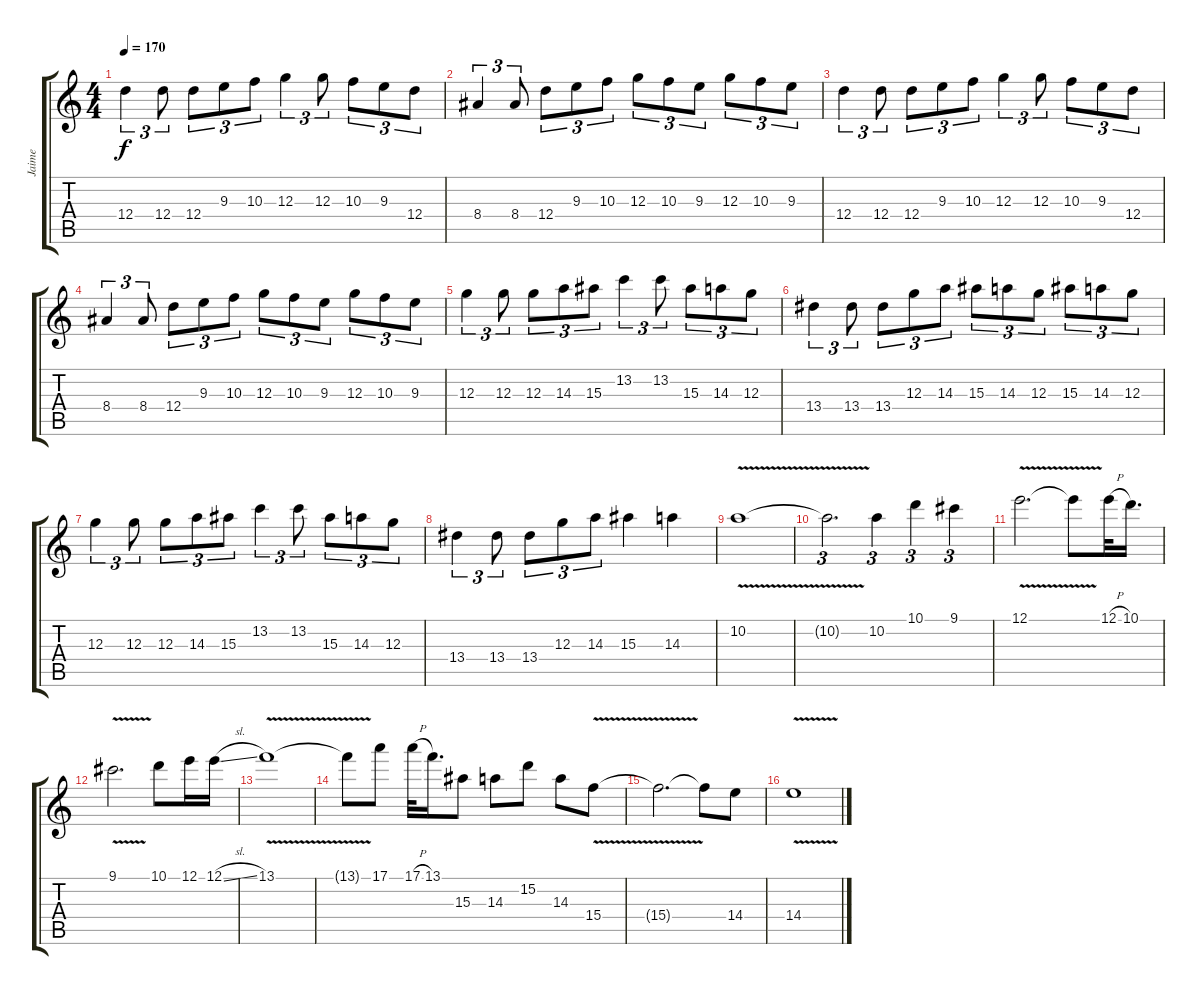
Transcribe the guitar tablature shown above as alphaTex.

\track ("Jaime" "Jaime") {instrument overdrivenguitar}
\staff {score tabs}
\tuning (E4 B3 G3 D3 A2 E2) {hide}
\ts (4 4)
\tempo 170
\clef g2
\ks c
12.4.4{tu (3 2) dy f} 12.4.8{tu (3 2)} 12.4.8{tu (3 2)} 9.3.8{tu (3 2)} 10.3.8{tu (3 2)} 12.3.4{tu (3 2)} 12.3.8{tu (3 2)} 10.3.8{tu (3 2)} 9.3.8{tu (3 2)} 12.4.8{tu (3 2)} |
8.4.4{tu (3 2)} 8.4.8{tu (3 2)} 12.4.8{tu (3 2)} 9.3.8{tu (3 2)} 10.3.8{tu (3 2)} 12.3.8{tu (3 2)} 10.3.8{tu (3 2)} 9.3.8{tu (3 2)} 12.3.8{tu (3 2)} 10.3.8{tu (3 2)} 9.3.8{tu (3 2)} |
12.4.4{tu (3 2)} 12.4.8{tu (3 2)} 12.4.8{tu (3 2)} 9.3.8{tu (3 2)} 10.3.8{tu (3 2)} 12.3.4{tu (3 2)} 12.3.8{tu (3 2)} 10.3.8{tu (3 2)} 9.3.8{tu (3 2)} 12.4.8{tu (3 2)} |
8.4.4{tu (3 2)} 8.4.8{tu (3 2)} 12.4.8{tu (3 2)} 9.3.8{tu (3 2)} 10.3.8{tu (3 2)} 12.3.8{tu (3 2)} 10.3.8{tu (3 2)} 9.3.8{tu (3 2)} 12.3.8{tu (3 2)} 10.3.8{tu (3 2)} 9.3.8{tu (3 2)} |
12.3.4{tu (3 2)} 12.3.8{tu (3 2)} 12.3.8{tu (3 2)} 14.3.8{tu (3 2)} 15.3.8{tu (3 2)} 13.2.4{tu (3 2)} 13.2.8{tu (3 2)} 15.3.8{tu (3 2)} 14.3.8{tu (3 2)} 12.3.8{tu (3 2)} |
13.4.4{tu (3 2)} 13.4.8{tu (3 2)} 13.4.8{tu (3 2)} 12.3.8{tu (3 2)} 14.3.8{tu (3 2)} 15.3.8{tu (3 2)} 14.3.8{tu (3 2)} 12.3.8{tu (3 2)} 15.3.8{tu (3 2)} 14.3.8{tu (3 2)} 12.3.8{tu (3 2)} |
12.3.4{tu (3 2)} 12.3.8{tu (3 2)} 12.3.8{tu (3 2)} 14.3.8{tu (3 2)} 15.3.8{tu (3 2)} 13.2.4{tu (3 2)} 13.2.8{tu (3 2)} 15.3.8{tu (3 2)} 14.3.8{tu (3 2)} 12.3.8{tu (3 2)} |
13.4.4{tu (3 2)} 13.4.8{tu (3 2)} 13.4.8{tu (3 2)} 12.3.8{tu (3 2)} 14.3.8{tu (3 2)} 15.3.4 14.3.4 |
10.2{v}.1{volume 11} |
10.2{t}.2{d tu (3 2)} 10.2.4{tu (3 2)} 10.1.4{tu (3 2)} 9.1.4{tu (3 2)} |
12.1{v}.2{d} 12.1{t}.8 12.1{h}.32 10.1.16{d} |
9.1{v}.2{d} 10.1.8 12.1.16 12.1{sl}.16 |
13.1{v}.1 |
13.1{t}.8 17.1.8 17.1{h}.32 13.1.16{d} 15.3.8 14.3.8 15.2.8 14.3.8 15.4{v}.8 |
15.4{t}.2{d} 15.4{t}.8 14.4.8 |
14.4{v}.1
